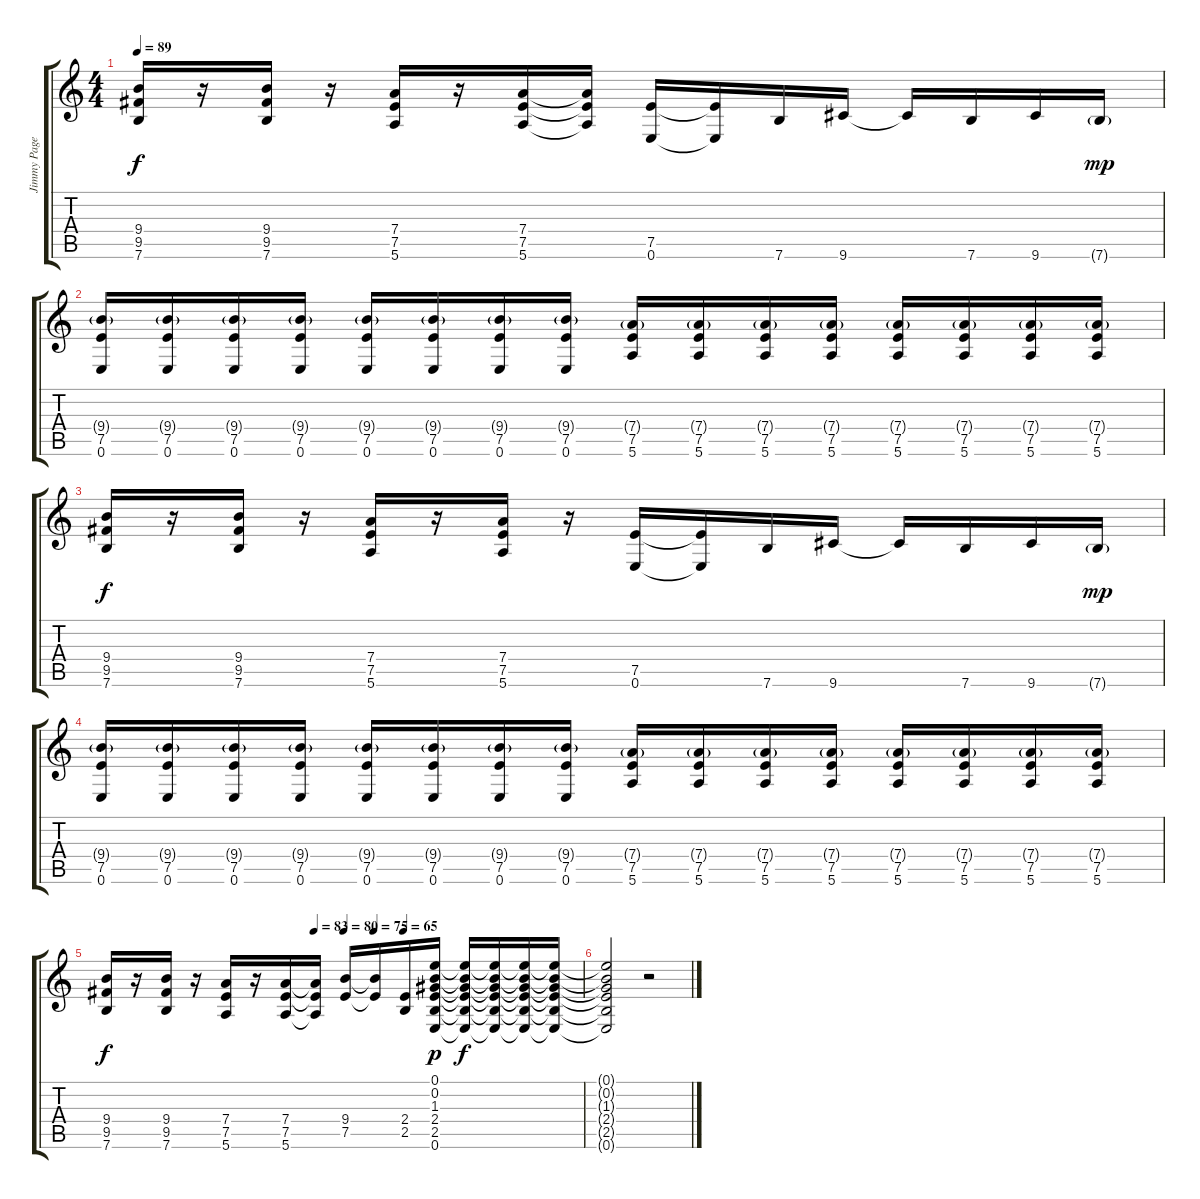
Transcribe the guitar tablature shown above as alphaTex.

\track ("Jimmy Page" "Jimmy Page") {instrument distortionguitar}
\staff {score tabs}
\tuning (E4 B3 G3 D3 A2 E2) {hide}
\ts (4 4)
\tempo 89
\clef g2
\ks c
(9.4 9.5 7.6).16{dy f} r.16 (9.4 9.5 7.6).16 r.16 (7.4 7.5 5.6).16 r.16 (7.4 7.5 5.6).16 (7.4{t} 7.5{t} 5.6{t}).16 (7.5 0.6).16 (7.5{t} 0.6{t}).16 7.6.16 9.6.16 9.6{t}.16 7.6.16 9.6.16 7.6{g}.16{dy mp} |
(9.4{g} 7.5 0.6).16 (9.4{g} 7.5 0.6).16 (9.4{g} 7.5 0.6).16 (9.4{g} 7.5 0.6).16 (9.4{g} 7.5 0.6).16 (9.4{g} 7.5 0.6).16 (9.4{g} 7.5 0.6).16 (9.4{g} 7.5 0.6).16 (7.4{g} 7.5 5.6).16 (7.4{g} 7.5 5.6).16 (7.4{g} 7.5 5.6).16 (7.4{g} 7.5 5.6).16 (7.4{g} 7.5 5.6).16 (7.4{g} 7.5 5.6).16 (7.4{g} 7.5 5.6).16 (7.4{g} 7.5 5.6).16 |
(9.4 9.5 7.6).16{dy f} r.16 (9.4 9.5 7.6).16 r.16 (7.4 7.5 5.6).16 r.16 (7.4 7.5 5.6).16 r.16 (7.5 0.6).16 (7.5{t} 0.6{t}).16 7.6.16 9.6.16 9.6{t}.16 7.6.16 9.6.16 7.6{g}.16{dy mp} |
(9.4{g} 7.5 0.6).16 (9.4{g} 7.5 0.6).16 (9.4{g} 7.5 0.6).16 (9.4{g} 7.5 0.6).16 (9.4{g} 7.5 0.6).16 (9.4{g} 7.5 0.6).16 (9.4{g} 7.5 0.6).16 (9.4{g} 7.5 0.6).16 (7.4{g} 7.5 5.6).16 (7.4{g} 7.5 5.6).16 (7.4{g} 7.5 5.6).16 (7.4{g} 7.5 5.6).16 (7.4{g} 7.5 5.6).16 (7.4{g} 7.5 5.6).16 (7.4{g} 7.5 5.6).16 (7.4{g} 7.5 5.6).16 |
\tempo (83 0.4375)
\tempo (80 0.5)
\tempo (75 0.5625)
\tempo (65 0.625)
(9.4 9.5 7.6).16{dy f} r.16 (9.4 9.5 7.6).16 r.16 (7.4 7.5 5.6).16 r.16 (7.4 7.5 5.6).16 (7.4{t} 7.5{t} 5.6{t}).16 (9.4 7.5).16 (9.4{t} 7.5{t}).16 (2.4 2.5).16 (0.1 0.2 1.3 2.4 2.5 0.6).16{dy p} (0.1{t} 0.2{t} 1.3{t} 2.4{t} 2.5{t} 0.6{t}).16{dy f} (0.1{t} 0.2{t} 1.3{t} 2.4{t} 2.5{t} 0.6{t}).16 (0.1{t} 0.2{t} 1.3{t} 2.4{t} 2.5{t} 0.6{t}).16 (0.1{t} 0.2{t} 1.3{t} 2.4{t} 2.5{t} 0.6{t}).16 |
(0.1{t} 0.2{t} 1.3{t} 2.4{t} 2.5{t} 0.6{t}).2 r.2
